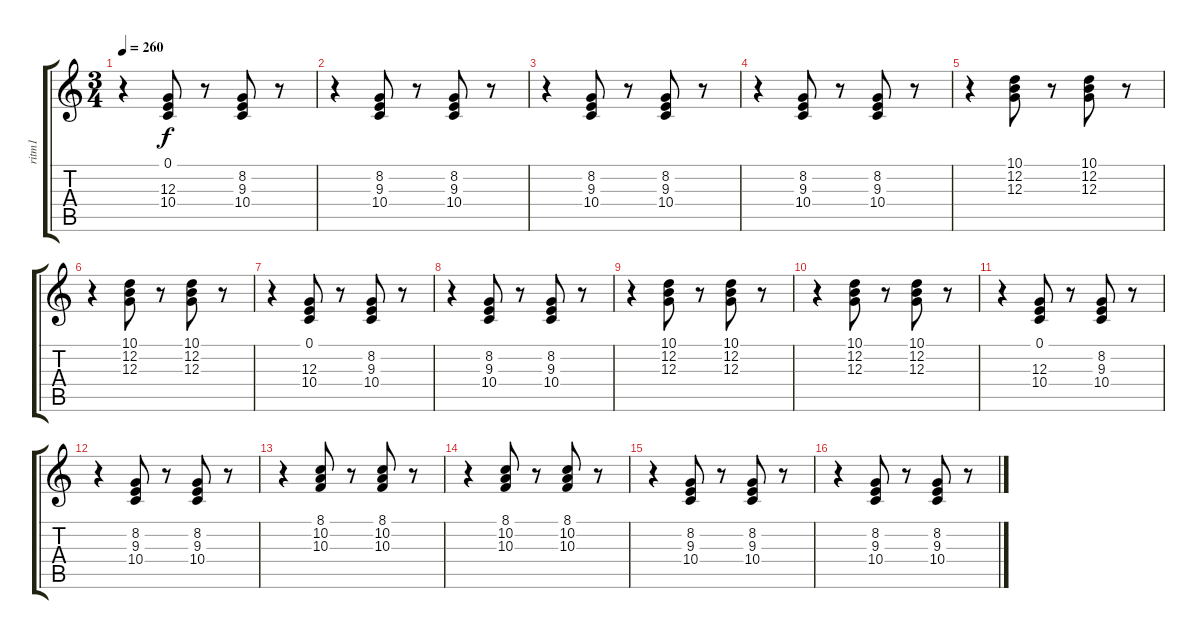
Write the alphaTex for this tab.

\track ("ritm1" "ritm1") {instrument reedorgan}
\staff {score tabs}
\tuning (E4 B3 G3 D3 A2 E2) {hide}
\ts (3 4)
\tempo 260
\clef g2
\ks c
r.4{dy f} (0.1 12.3 10.4).8 r.8 (8.2 9.3 10.4).8 r.8 |
r.4 (8.2 9.3 10.4).8 r.8 (8.2 9.3 10.4).8 r.8 |
r.4 (8.2 9.3 10.4).8 r.8 (8.2 9.3 10.4).8 r.8 |
r.4 (8.2 9.3 10.4).8 r.8 (8.2 9.3 10.4).8 r.8 |
r.4 (10.1 12.2 12.3).8{balance 0 instrument acousticguitarsteel} r.8 (10.1 12.2 12.3).8 r.8 |
r.4 (10.1 12.2 12.3).8 r.8 (10.1 12.2 12.3).8 r.8 |
r.4 (0.1 12.3 10.4).8 r.8 (8.2 9.3 10.4).8 r.8 |
r.4 (8.2 9.3 10.4).8 r.8 (8.2 9.3 10.4).8 r.8 |
r.4 (10.1 12.2 12.3).8 r.8 (10.1 12.2 12.3).8 r.8 |
r.4 (10.1 12.2 12.3).8 r.8 (10.1 12.2 12.3).8 r.8 |
r.4 (0.1 12.3 10.4).8 r.8 (8.2 9.3 10.4).8 r.8 |
r.4 (8.2 9.3 10.4).8 r.8 (8.2 9.3 10.4).8 r.8 |
r.4 (8.1 10.2 10.3).8 r.8 (8.1 10.2 10.3).8 r.8 |
r.4 (8.1 10.2 10.3).8 r.8 (8.1 10.2 10.3).8 r.8 |
r.4 (8.2 9.3 10.4).8 r.8 (8.2 9.3 10.4).8 r.8 |
r.4 (8.2 9.3 10.4).8 r.8 (8.2 9.3 10.4).8 r.8
